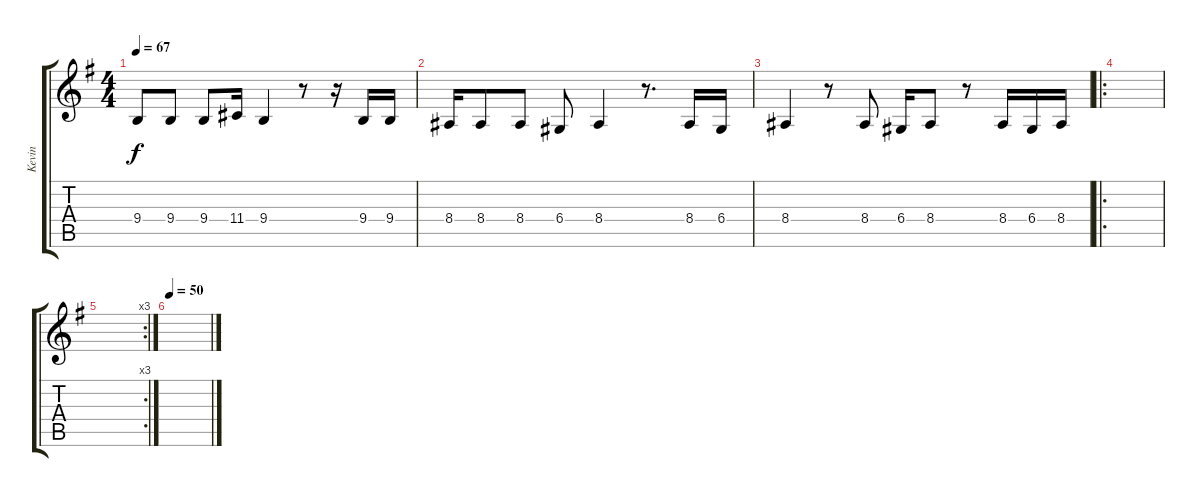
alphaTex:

\track ("Kevin" "Kevin") {instrument tenorsax}
\staff {score tabs}
\tuning (E4 B3 G3 D3 A2 E2) {hide}
\ts (4 4)
\tempo 67
\clef g2
\ks g
9.4.8{dy f} 9.4.8 9.4.8 11.4.16 9.4.4 r.8 r.16 9.4.16 9.4.16 |
8.4.16 8.4.8 8.4.8 6.4.8 8.4.4 r.8{d} 8.4.16 6.4.16 |
8.4.4 r.8 8.4.8 6.4.16 8.4.8 r.8 8.4.16 6.4.16 8.4.16 |
\ro
|
\rc 3
|
\tempo 50
